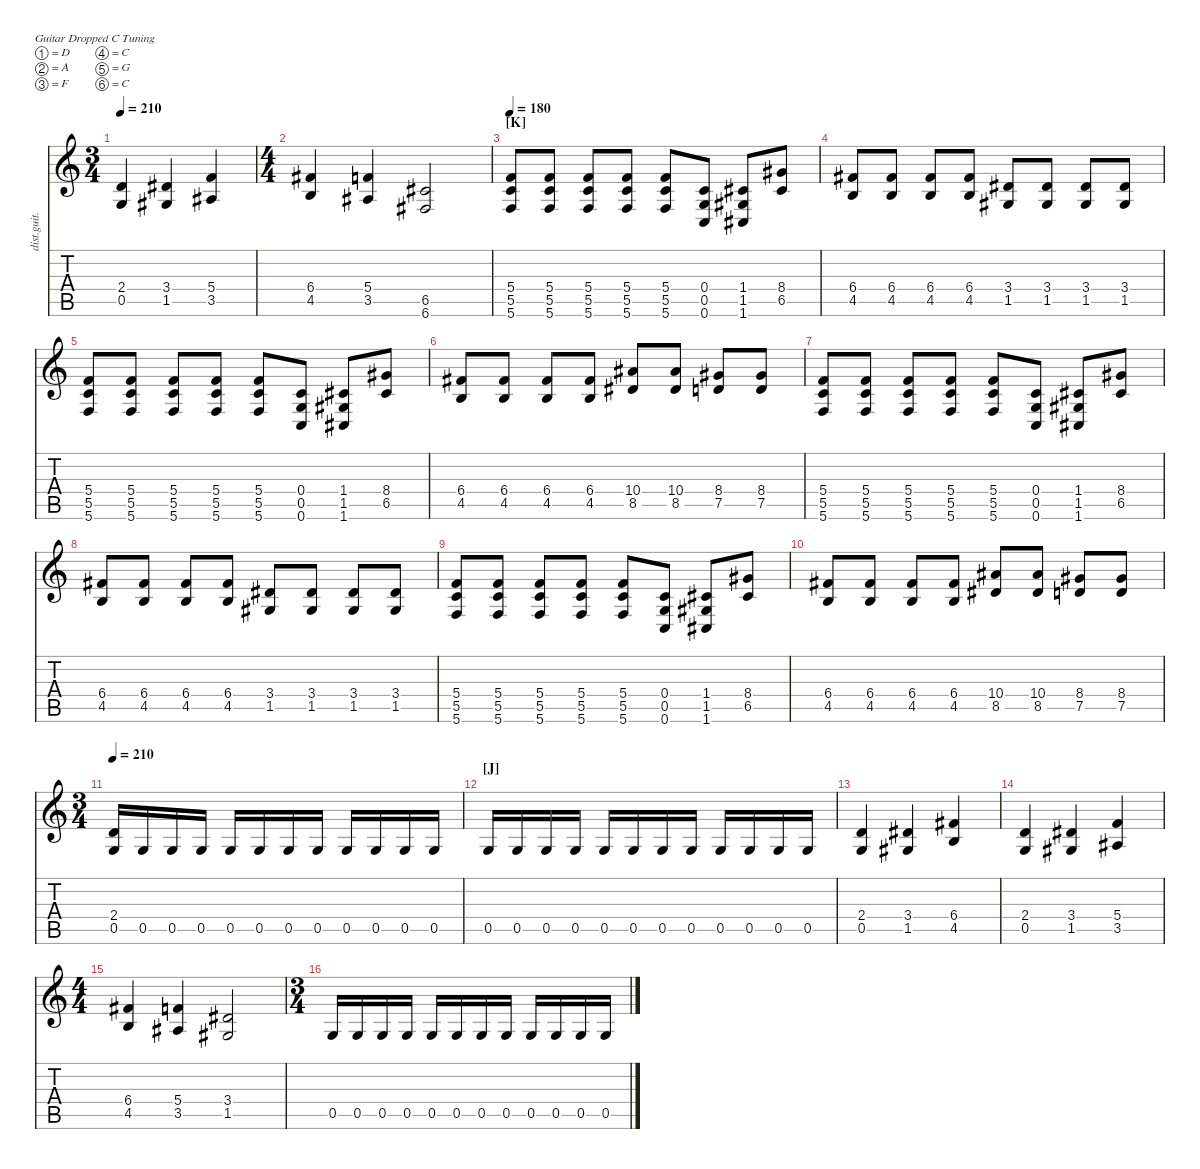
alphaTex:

\defaultSystemsLayout 4
\hideDynamics
\bracketExtendMode nobrackets
\otherSystemsTrackNameOrientation horizontal
\track ("Distortion Guitar" "dist.guit.") {instrument distortionguitar}
\staff {score tabs}
\tuning (D4 A3 F3 C3 G2 C2)
\ts (3 4)
\tempo 210
\clef g2
\ks c
(0.5 2.4).4{dy mf beam Up} (1.5{acc #} 3.4{acc #}).4{beam Up} (3.5{acc #} 5.4).4{beam Up} |
\ts (4 4)
\beaming (8 2 2 2 2)
(4.5 6.4{acc #}).4{beam Up} (3.5{acc #} 5.4).4{beam Up} (6.6{acc #} 6.5{acc #}).2{beam Up} |
\section ("K" "")
\tempo 180
(5.6 5.5 5.4).8{beam Up} (5.4 5.5 5.6).8{beam Up} (5.6 5.5 5.4).8{beam Up} (5.4 5.5 5.6).8{beam Up} (5.6 5.5 5.4).8{beam Up} (0.4 0.5 0.6).8{beam Up} (1.5{acc #} 1.4{acc #} 1.6{acc #}).8{beam Up} (6.5{acc #} 8.4{acc #}).8{beam Up} |
(4.5 6.4{acc #}).8{beam Up} (4.5 6.4{acc #}).8{beam Up} (4.5 6.4{acc #}).8{beam Up} (4.5 6.4{acc #}).8{beam Up} (1.5{acc #} 3.4{acc #}).8{beam Up} (1.5{acc #} 3.4{acc #}).8{beam Up} (1.5{acc #} 3.4{acc #}).8{beam Up} (1.5{acc #} 3.4{acc #}).8{beam Up} |
(5.6 5.5 5.4).8{beam Up} (5.4 5.5 5.6).8{beam Up} (5.6 5.5 5.4).8{beam Up} (5.4 5.5 5.6).8{beam Up} (5.6 5.5 5.4).8{beam Up} (0.4 0.5 0.6).8{beam Up} (1.5{acc #} 1.4{acc #} 1.6{acc #}).8{beam Up} (6.5{acc #} 8.4{acc #}).8{beam Up} |
(4.5 6.4{acc #}).8{beam Up} (4.5 6.4{acc #}).8{beam Up} (4.5 6.4{acc #}).8{beam Up} (4.5 6.4{acc #}).8{beam Up} (8.5{acc #} 10.4{acc #}).8{beam Up} (8.5{acc #} 10.4{acc #}).8{beam Up} (7.5 8.4{acc #}).8{beam Up} (7.5 8.4{acc #}).8{beam Up} |
(5.6 5.5 5.4).8{beam Up} (5.4 5.5 5.6).8{beam Up} (5.6 5.5 5.4).8{beam Up} (5.4 5.5 5.6).8{beam Up} (5.6 5.5 5.4).8{beam Up} (0.4 0.5 0.6).8{beam Up} (1.5{acc #} 1.4{acc #} 1.6{acc #}).8{beam Up} (6.5{acc #} 8.4{acc #}).8{beam Up} |
(4.5 6.4{acc #}).8{beam Up} (4.5 6.4{acc #}).8{beam Up} (4.5 6.4{acc #}).8{beam Up} (4.5 6.4{acc #}).8{beam Up} (1.5{acc #} 3.4{acc #}).8{beam Up} (1.5{acc #} 3.4{acc #}).8{beam Up} (1.5{acc #} 3.4{acc #}).8{beam Up} (1.5{acc #} 3.4{acc #}).8{beam Up} |
(5.6 5.5 5.4).8{beam Up} (5.4 5.5 5.6).8{beam Up} (5.6 5.5 5.4).8{beam Up} (5.4 5.5 5.6).8{beam Up} (5.6 5.5 5.4).8{beam Up} (0.4 0.5 0.6).8{beam Up} (1.5{acc #} 1.4{acc #} 1.6{acc #}).8{beam Up} (6.5{acc #} 8.4{acc #}).8{beam Up} |
(4.5 6.4{acc #}).8{beam Up} (4.5 6.4{acc #}).8{beam Up} (4.5 6.4{acc #}).8{beam Up} (4.5 6.4{acc #}).8{beam Up} (8.5{acc #} 10.4{acc #}).8{beam Up} (8.5{acc #} 10.4{acc #}).8{beam Up} (7.5 8.4{acc #}).8{beam Up} (7.5 8.4{acc #}).8{beam Up} |
\ts (3 4)
\beaming (8 2 2 2)
\tempo 210
(0.5 2.4).16{beam Up} 0.5.16{beam Up} 0.5.16{beam Up} 0.5.16{beam Up} 0.5.16{beam Up} 0.5.16{beam Up} 0.5.16{beam Up} 0.5.16{beam Up} 0.5.16{beam Up} 0.5.16{beam Up} 0.5.16{beam Up} 0.5.16{beam Up} |
\section ("J" "")
0.5.16{beam Up} 0.5.16{beam Up} 0.5.16{beam Up} 0.5.16{beam Up} 0.5.16{beam Up} 0.5.16{beam Up} 0.5.16{beam Up} 0.5.16{beam Up} 0.5.16{beam Up} 0.5.16{beam Up} 0.5.16{beam Up} 0.5.16{beam Up} |
(0.5 2.4).4{beam Up} (1.5{acc #} 3.4{acc #}).4{beam Up} (4.5 6.4{acc #}).4{beam Up} |
(0.5 2.4).4{beam Up} (1.5{acc #} 3.4{acc #}).4{beam Up} (3.5{acc #} 5.4).4{beam Up} |
\ts (4 4)
\beaming (8 2 2 2 2)
(4.5 6.4{acc #}).4{beam Up} (3.5{acc #} 5.4).4{beam Up} (1.5{acc #} 3.4{acc #}).2{beam Up} |
\ts (3 4)
\beaming (8 2 2 2)
0.5.16{beam Up} 0.5.16{beam Up} 0.5.16{beam Up} 0.5.16{beam Up} 0.5.16{beam Up} 0.5.16{beam Up} 0.5.16{beam Up} 0.5.16{beam Up} 0.5.16{beam Up} 0.5.16{beam Up} 0.5.16{beam Up} 0.5.16{beam Up}
